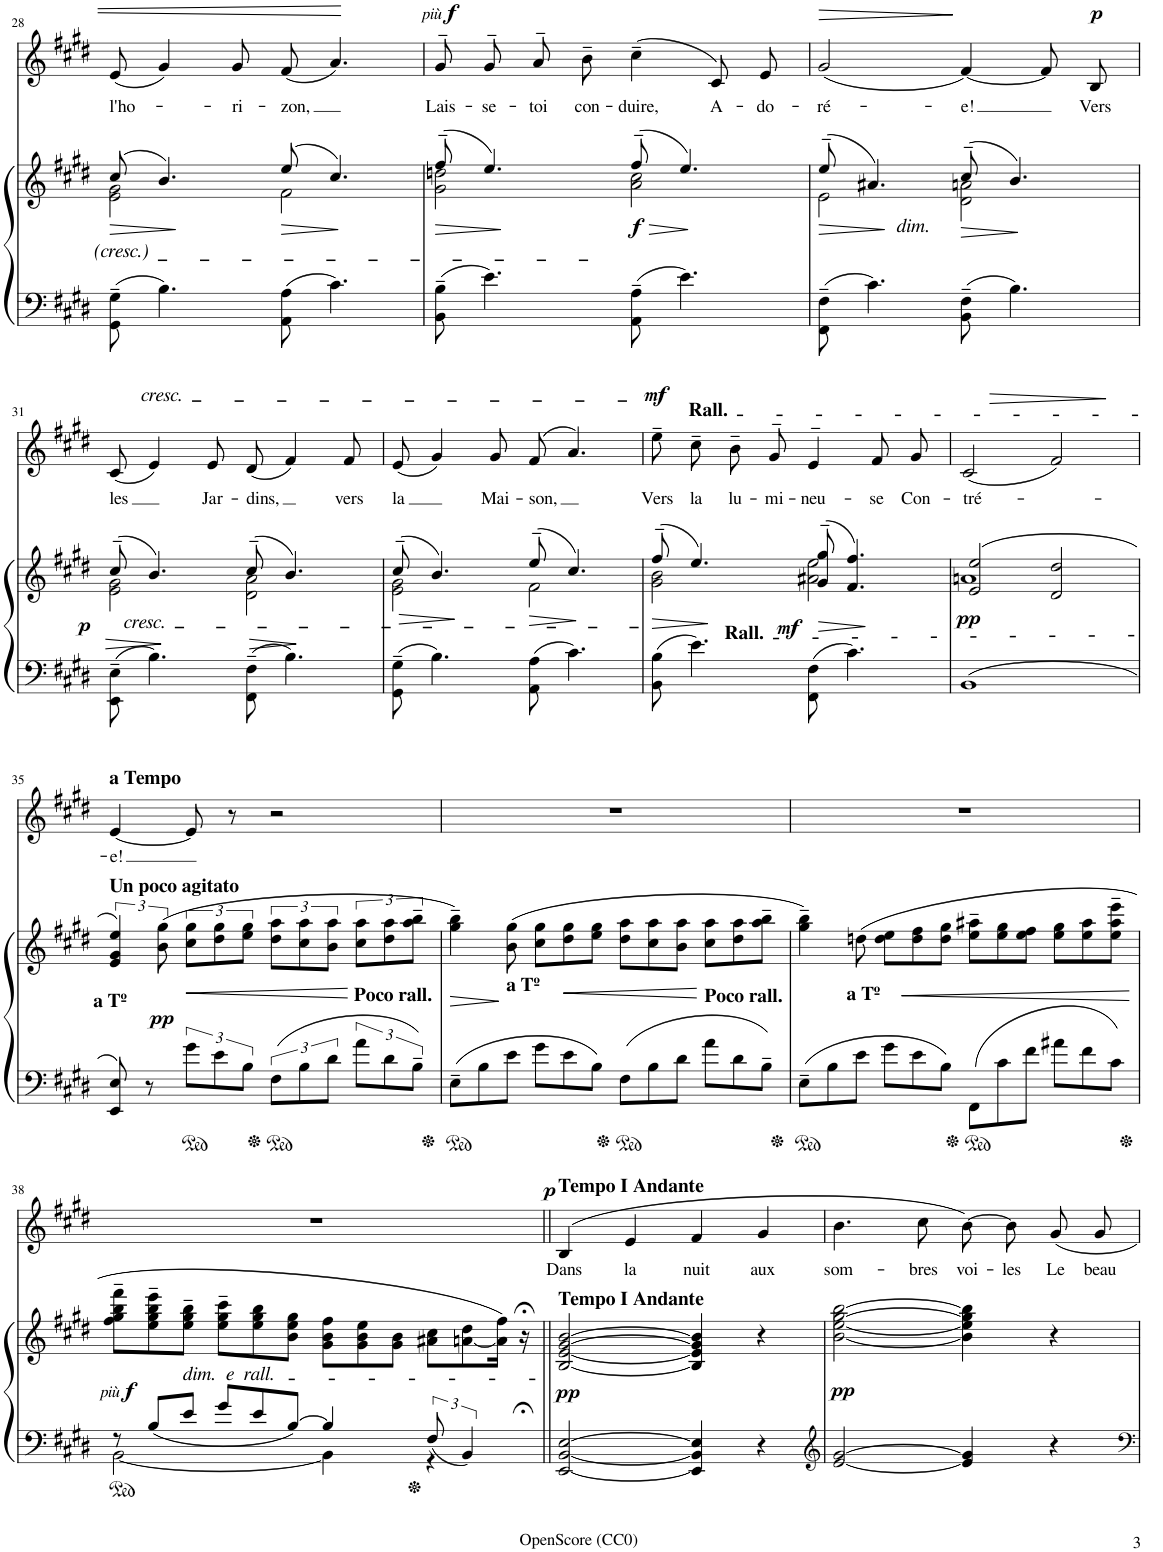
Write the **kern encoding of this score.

**kern	**kern	**dynam	**kern	**text	**dynam
*part2	*part2	*part2	*part1	*part1	*part1
*staff3	*staff2	*staff2/3	*staff1	*staff1	*staff1
*I"Piano	*	*	*I"Chant Voice	*	*
*I'Pno	*	*	*	*	*
!!LO:PB:g=z
*clefF4	*clefG2	*	*clefG2	*	*
*k[f#c#g#d#]	*k[f#c#g#d#]	*	*k[f#c#g#d#]	*	*
*M4/4	*M4/4	*	*M4/4	*	*
*met(c)	*met(c)	*	*met(c)	*	*
=28	=28	=28	=28	=28	=28
!	!	!LO:HP:b	!	!LO:LY:b	!
*	*^	*	*	*	*
8GG#\~ 8G#\~	(8cc#/	2e\ 2g#\	>	(8e/	l'ho-	.
4.B\	4.b/)	.	]	4g#/)	.	.
!	!	!	!	!	!LO:LY:b	!
.	.	.	.	8g#/	-ri-	.
!	!	!	!LO:HP:b	!	!LO:LY:b	!
8AA\ 8A\	(8ee/	2f#\	>	(8f#/	-zon,	.
4.c#\	4.cc#/)	.	]	4.a/)	.	.
=29	=29	=29	=29	=29	=29	=29
!	!	!	!LO:HP:b	!	!LO:LY:b	!LO:DY:a
!	!	!	!	!	!	!LO:DY:n=1:a
8BB\~ 8B\~	(8ff#~/	2g#\ 2ddn\	>	8g#~>/L	Lais-	other-dynamics f
!	!	!	!	!	!LO:LY:b	!
4.e\	4.ee/)	.	]	8g#~>/J	-se-	.
!	!	!	!	!	!LO:LY:b	!
.	.	.	.	8a~>/L	-toi	.
!	!	!	!	!	!LO:LY:b	!
.	.	.	.	8b~/J	con-	.
!	!	!	!LO:HP:b	!	!LO:LY:b	!
!	!	!	!LO:DY:n=1:b	!	!	!
8AA\~ 8A\~	(8ff#~/	2a\ 2cc#\	> f	(4cc#~\	-duire,	.
4.e\	4.ee/)	.	]	.	.	.
!	!	!	!	!	!LO:LY:b	!
.	.	.	.	8c#/L)	A-	.
!	!	!	!	!	!LO:LY:b	!
.	.	.	.	8e/J	-do-	.
=30	=30	=30	=30	=30	=30	=30
!	!	!	!LO:HP:b	!	!LO:LY:b	!LO:HP:b
8FF#\~ 8F#\~	(8ee~/	2e\	>	(2g#/	-ré-	>
!	!LO:TX:b:i:t=dim.	!	!	!	!	!
4.c#\	4.a#X/)	.	]	.	.	.
!	!	!	!LO:HP:b	!	!LO:LY:b	!
8BB\~ 8F#\~	(8cc#~/	2d#\ 2an\	>	[4f#/)	-e!	]
4.B\	4.b/)	.	]	.	.	.
.	.	.	.	8f#/L]	.	.
!	!	!	!	!	!LO:LY:b	!LO:DY:a
.	.	.	.	8B/J	Vers	p
!!LO:LB:g=z
=31	=31	=31	=31	=31	=31	=31
!	!LO:TX:b:i:t=cresc.	!	!	!	!	!
!	!	!	!LO:HP:b	!	!LO:LY:b	!
!	!	!	!LO:DY:n=1:b	!	!	!
8EE\~ 8E\~	(8cc#~/	2e\ 2g#\	> p	(8c#/	les	.
!	!	!	!	!LO:TX:a:i:t=cresc.	!	!
4.B\	4.b/)	.	]	4e/)	.	.
!	!	!	!	!	!LO:LY:b	!
.	.	.	.	8e/	Jar-	.
!	!	!	!LO:HP:b	!	!LO:LY:b	!
8FF#\~ 8F#\~	(8cc#~/	2d#\ 2a\	>	(8d#/	-dins,	.
4.B\	4.b/)	.	]	4f#/)	.	.
!	!	!	!	!	!LO:LY:b	!
.	.	.	.	8f#/	vers	.
=32	=32	=32	=32	=32	=32	=32
!	!	!	!LO:HP:b	!	!LO:LY:b	!
8GG#\~ 8G#\~	(8cc#~/	2e\ 2g#\	>	(8e/	la	.
4.B\	4.b/)	.	]	4g#/)	.	.
!	!	!	!	!	!LO:LY:b	!
.	.	.	.	8g#/	Mai-	.
!	!	!	!LO:HP:b	!	!LO:LY:b	!
8AA\ 8A\	(8ee~/	2f#\	>	(>8f#/	-son,	.
4.c#\	4.cc#/)	.	]	4.a/)	.	.
=33	=33	=33	=33	=33	=33	=33
!	!	!	!LO:HP:b	!	!LO:LY:b	!LO:DY:a
8BB\ 8B\	(8ff#~/	2g#\ 2b\	>	8ee~\L	Vers	mf
!	!	!	!	!LO:TX:a:t=Rall.	!	!
!	!LO:TX:b:t=Rall.	!	!	!	!	!
!	!	!	!	!	!LO:LY:b	!
4.e\	4.ee/)	.	]	8cc#~\J	la	.
!	!	!	!	!	!LO:LY:b	!
.	.	.	.	8b~/L	lu-	.
!	!	!	!	!	!LO:LY:b	!
.	.	.	.	8g#~>/J	-mi-	.
!	!	!	!LO:HP:b	!	!LO:LY:b	!
!	!	!	!LO:DY:n=1:b	!	!	!
8FF#\ 8F#\	(8g#/~ 8gg#/~	2a#X\ 2ee\	> mf	4e~>/	-neu-	.
4.c#\	4.f#/ 4.ff#/)	.	]	.	.	.
!	!	!	!	!	!LO:LY:b	!
.	.	.	.	8f#/L	-se	.
!	!	!	!	!	!LO:LY:b	!
.	.	.	.	8g#/J	Con-	.
=34	=34	=34	=34	=34	=34	=34
!	!	!	!LO:DY:b	!	!LO:LY:b	!LO:HP:b
1BB	(2e/ 2ee/	1an	pp	(2c#/	-tré-	>
.	2d#/ 2dd#/	.	.	2f#/)	.	.
*	*v	*v	*	*	*	*
.	.	.	.	.	]
!!LO:LB:g=z
=35	=35	=35	=35	=35	=35
!	!	!	!LO:TX:a:B:t=a Tempo	!	!
!	!LO:TX:a:B:t=Un poco agitato	!	!	!	!
!	!LO:TX:b:B:t=a Tº	!	!	!	!
!	!	!	!	!LO:LY:b	!
8EE/ 8E/	6e/ 6g#/ 6ee/)	.	[4e/	-e!	.
8r	.	.	.	.	.
!	!	!LO:DY:b	!	!	!
.	(12b\ 12gg#\	pp	.	.	.
!	!	!LO:HP:b	!	!	!
12g#\L	12cc#\ 12gg#\L	<	8e/]	.	.
12e\	12dd#\ 12gg#\	.	.	.	.
.	.	.	8r	.	.
12B\J	12ee\ 12gg#\J	.	.	.	.
12F#\L	12dd#\ 12aa\L	.	2r	.	.
12B\	12cc#\ 12aa\	.	.	.	.
12d#\J	12b\ 12aa\J	.	.	.	.
!	!LO:TX:b:B:t=Poco rall.	!	!	!	!
12a\L	12cc#\ 12aa\L	[	.	.	.
12d#\	12dd#\ 12aa\	.	.	.	.
12B~\J	12aa\~ 12bb\~J	.	.	.	.
=36	=36	=36	=36	=36	=36
!	!	!LO:HP:b	!	!	!
12E~\L	6gg#\~ 6bb\~)	>	1r	.	.
12B\	.	.	.	.	.
!	!LO:TX:b:B:t=a Tº	!	!	!	!
12e\J	(12b\ 12gg#\	]	.	.	.
12g#\L	12cc#\ 12gg#\L	.	.	.	.
!	!	!LO:HP:b	!	!	!
12e\	12dd#\ 12gg#\	<	.	.	.
12B\J	12ee\ 12gg#\J	.	.	.	.
12F#\L	12dd#\ 12aa\L	.	.	.	.
12B\	12cc#\ 12aa\	.	.	.	.
12d#\J	12b\ 12aa\J	.	.	.	.
!	!LO:TX:b:B:t=Poco rall.	!	!	!	!
12a\L	12cc#\ 12aa\L	[	.	.	.
12d#\	12dd#\ 12aa\	.	.	.	.
12B~\J	12aa\~ 12bb\~J	.	.	.	.
=37	=37	=37	=37	=37	=37
12E~\L	6gg#\~ 6bb\~)	.	1r	.	.
12B\	.	.	.	.	.
!	!LO:TX:b:B:t=a Tº	!	!	!	!
12e\J	(12ddn\	.	.	.	.
!	!	!LO:HP:b	!	!	!
12g#\L	12dd\ 12ee\L	<	.	.	.
12e\	12dd\ 12ff#\	.	.	.	.
12B\J	12dd\ 12gg#\J	.	.	.	.
12FF#\L	12ee\~ 12aa#X\~L	.	.	.	.
12c#\	12ee\ 12gg#\	.	.	.	.
12f#\J	12ee\ 12ff#\J	.	.	.	.
12a#X\L	12ee\ 12gg#\L	.	.	.	.
12f#\	12ee\ 12aa#\	.	.	.	.
12c#\J	12ee\~ 12aa#\~ 12eee\~J	.	.	.	.
.	.	[	.	.	.
!!LO:LB:g=z
=38	=38	=38	=38	=38	=38
*^	*	*	*	*	*
*	*	*Xbrackettup	*	*	*	*
!	!	!	!LO:DY:b	!	!	!
!	!	!	!LO:DY:n=1:b	!	!	!
12r	[2BB\	12ff#\~ 12gg#\~ 12bb\~ 12fff#\~L	other-dynamics f	1r	.	.
12B/L	.	12ee\~ 12gg#\~ 12bb\~ 12eee\~	.	.	.	.
!	!	!LO:TX:b:t=dim.  e  rall.	!	!	!	!
12e/J	.	12ee\~ 12gg#\~ 12bb\~J	.	.	.	.
*Xbrackettup	*	*brackettup	*	*	*	*
12g#/L	.	12ee\~ 12gg#\~ 12ccc#\~L	.	.	.	.
12e/	.	12ee\ 12gg#\ 12bb\	.	.	.	.
[12B/J	.	12b\ 12ee\ 12gg#\J	.	.	.	.
4B/]	4BB\]	12g#\ 12b\ 12ff#\L	.	.	.	.
.	.	12g#\ 12b\ 12ee\	.	.	.	.
.	.	12g#\ 12b\J	.	.	.	.
*brackettup	*	*	*	*	*	*
12F#/	4r	12a#X\ 12cc#\L	.	.	.	.
6BB;</	.	[12an\ 12dd#\	.	.	.	.
.	.	24a\] 24ff#\Jk)	.	.	.	.
.	.	24r;<	.	.	.	.
*v	*v	*	*	*	*	*
=39||	=39||	=39||	=39||	=39||	=39||
!	!	!	!LO:TX:a:B:t=Tempo I Andante	!	!
!	!LO:TX:a:B:t=Tempo I Andante	!	!	!	!
!	!	!LO:DY:b	!	!LO:LY:b	!LO:DY:a
[2EE/ [2BB/ [2E/	[2B/ [2e/ [>2g#/ [2b/	pp	(4B/	Dans	p
!	!	!	!	!LO:LY:b	!
.	.	.	4e/	la	.
!	!	!	!	!LO:LY:b	!
4EE/] 4BB/] 4E/]	4B/] 4e/] 4g#/] 4b/]	.	4f#/	nuit	.
!	!	!	!	!LO:LY:b	!
4r	4r	.	4g#/	aux	.
=40	=40	=40	=40	=40	=40
*clefG2	*	*	*	*	*
!	!	!LO:DY:b	!	!LO:LY:b	!
[2e/ [2g#/	[2b\ [<2ee\ [2gg#\ [2bb\	pp	4.b\	som-	.
!	!	!	!	!LO:LY:b	!
.	.	.	8cc#\	-bres	.
!	!	!	!	!LO:LY:b	!
4e/] 4g#/]	4b\] 4ee\] 4gg#\] 4bb\]	.	[8b\L)	voi-	.
!	!	!	!	!LO:LY:b	!
.	.	.	8b\J]	-les	.
!	!	!	!	!LO:LY:b	!
4r	4r	.	8g#/L	Le	.
!	!	!	!	!LO:LY:b	!
.	.	.	8g#/J	beau	.
=	=	=	=	=	=
*-	*-	*-	*-	*-	*-
